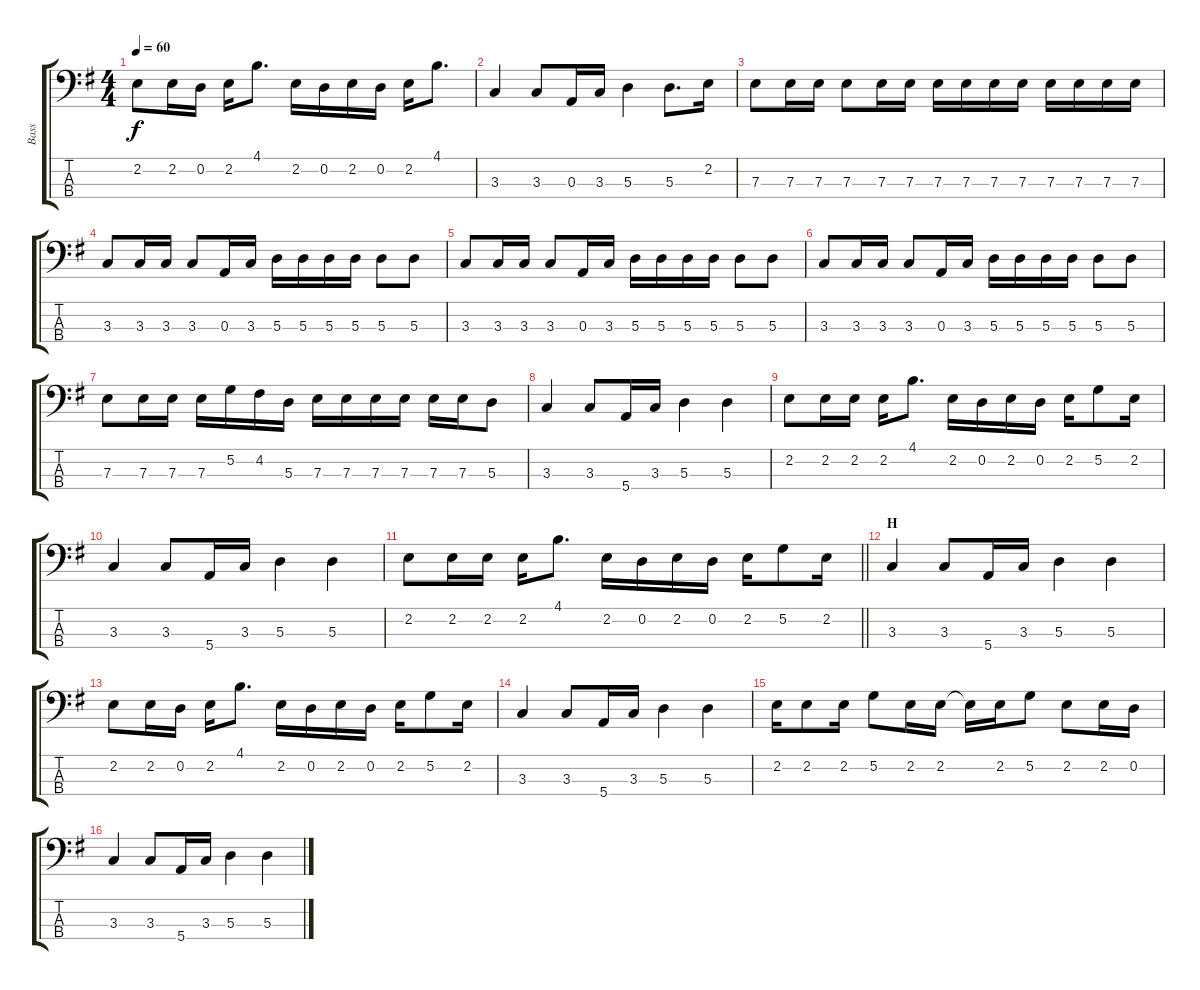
\track ("Bass" "Bass") {instrument electricbasspick}
\staff {score tabs}
\tuning (G2 D2 A1 E1) {hide}
\ts (4 4)
\tempo 60
\clef f4
\ks g
2.2.8{dy f} 2.2.16 0.2.16 2.2.16 4.1.8{d} 2.2.16 0.2.16 2.2.16 0.2.16 2.2.16 4.1.8{d} |
3.3.4 3.3.8 0.3.16 3.3.16 5.3.4 5.3.8{d} 2.2.16 |
7.3.8 7.3.16 7.3.16 7.3.8 7.3.16 7.3.16 7.3.16 7.3.16 7.3.16 7.3.16 7.3.16 7.3.16 7.3.16 7.3.16 |
3.3.8 3.3.16 3.3.16 3.3.8 0.3.16 3.3.16 5.3.16 5.3.16 5.3.16 5.3.16 5.3.8 5.3.8 |
3.3.8 3.3.16 3.3.16 3.3.8 0.3.16 3.3.16 5.3.16 5.3.16 5.3.16 5.3.16 5.3.8 5.3.8 |
3.3.8 3.3.16 3.3.16 3.3.8 0.3.16 3.3.16 5.3.16 5.3.16 5.3.16 5.3.16 5.3.8 5.3.8 |
7.3.8 7.3.16 7.3.16 7.3.16 5.2.16 4.2.16 5.3.16 7.3.16 7.3.16 7.3.16 7.3.16 7.3.16 7.3.16 5.3.8 |
3.3.4 3.3.8 5.4.16 3.3.16 5.3.4 5.3.4 |
2.2.8 2.2.16 2.2.16 2.2.16 4.1.8{d} 2.2.16 0.2.16 2.2.16 0.2.16 2.2.16 5.2.8 2.2.16 |
3.3.4 3.3.8 5.4.16 3.3.16 5.3.4 5.3.4 |
\barLineRight lightlight
2.2.8 2.2.16 2.2.16 2.2.16 4.1.8{d} 2.2.16 0.2.16 2.2.16 0.2.16 2.2.16 5.2.8 2.2.16 |
\section ("" "H")
3.3.4 3.3.8 5.4.16 3.3.16 5.3.4 5.3.4 |
2.2.8 2.2.16 0.2.16 2.2.16 4.1.8{d} 2.2.16 0.2.16 2.2.16 0.2.16 2.2.16 5.2.8 2.2.16 |
3.3.4{volume 9} 3.3.8 5.4.16 3.3.16 5.3.4 5.3.4 |
2.2.16 2.2.8 2.2.16 5.2.8 2.2.16 2.2.16 2.2{t}.16 2.2.16 5.2.8 2.2.8 2.2.16 0.2.16 |
3.3.4 3.3.8 5.4.16 3.3.16 5.3.4 5.3.4
